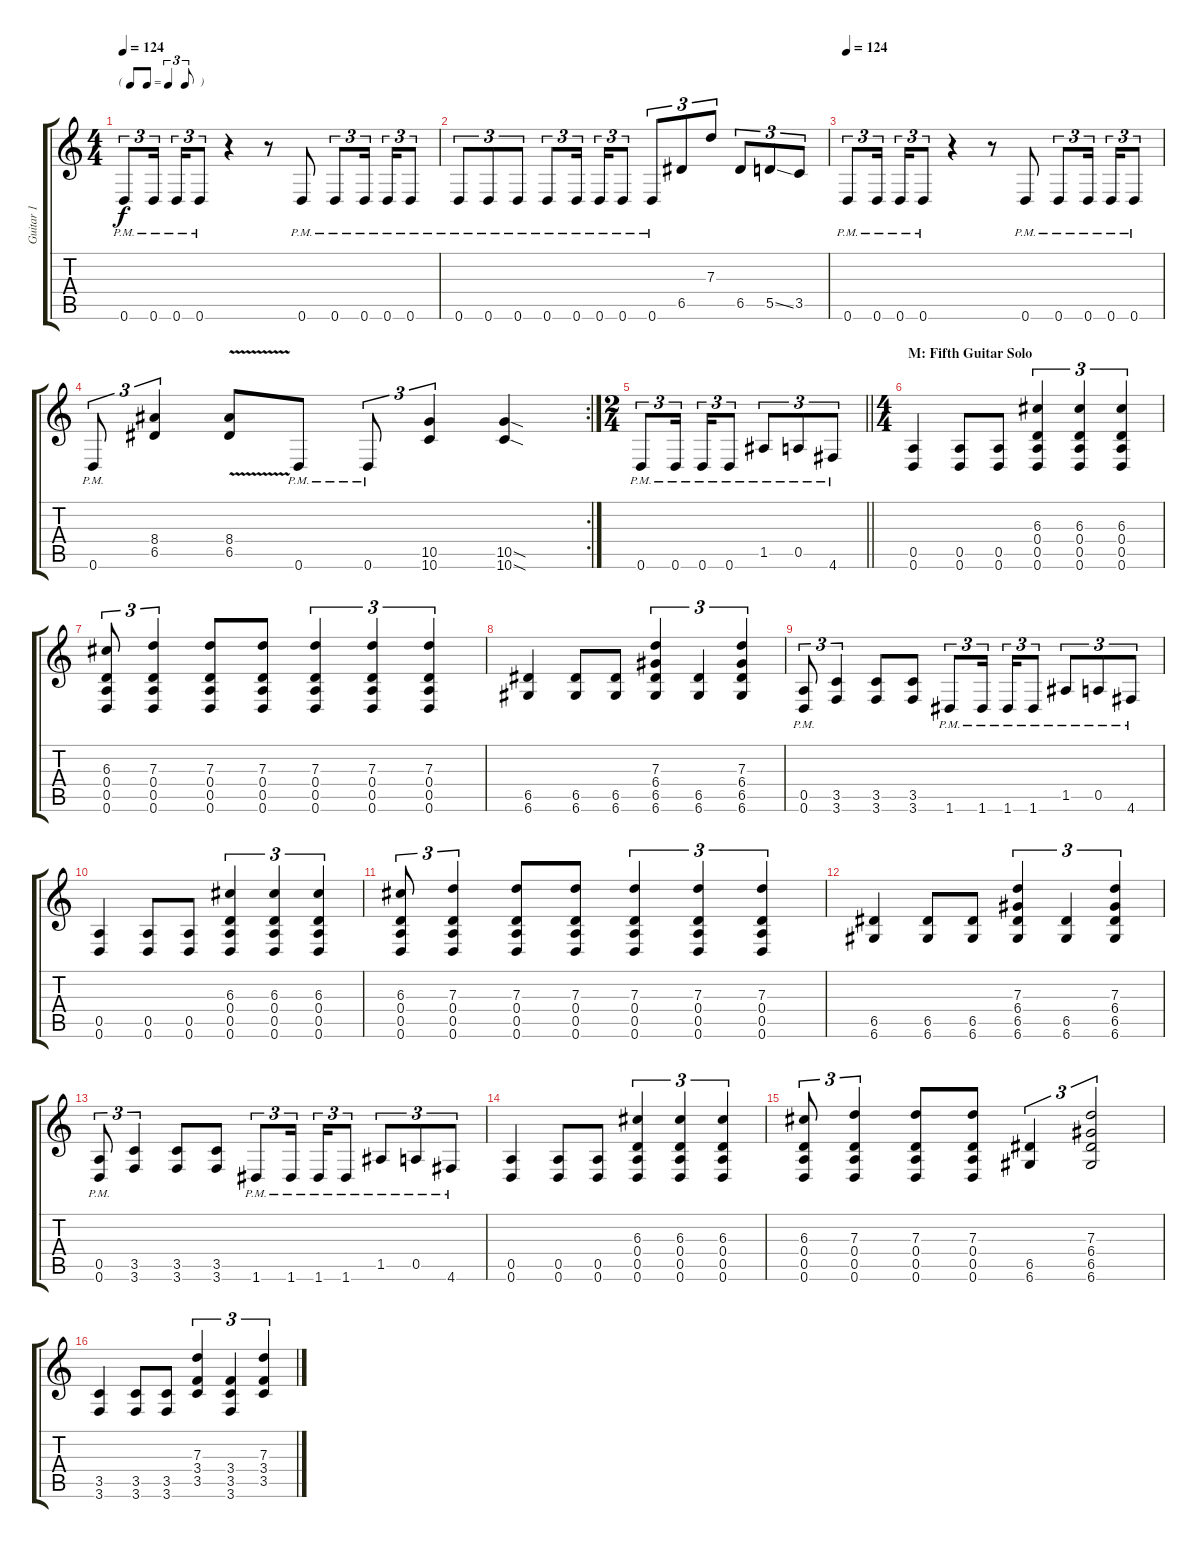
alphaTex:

\track ("Guitar 1" "Guitar 1") {instrument distortionguitar}
\staff {score tabs}
\tuning (E4 B3 G3 D3 A2 D2) {hide}
\ts (4 4)
\tf triplet8th
\tempo 124
\clef g2
\ks c
0.6{pm}.8{tu (3 2) dy f} 0.6{pm}.16{tu (3 2)} 0.6{pm}.16{tu (3 2)} 0.6{pm}.8{tu (3 2)} r.4 r.8 0.6{pm}.8 0.6{pm}.8{tu (3 2)} 0.6{pm}.16{tu (3 2)} 0.6{pm}.16{tu (3 2)} 0.6{pm}.8{tu (3 2)} |
0.6{pm}.8{tu (3 2)} 0.6{pm}.8{tu (3 2)} 0.6{pm}.8{tu (3 2)} 0.6{pm}.8{tu (3 2)} 0.6{pm}.16{tu (3 2)} 0.6{pm}.16{tu (3 2)} 0.6{pm}.8{tu (3 2)} 0.6{pm}.8{tu (3 2)} 6.5.8{tu (3 2)} 7.3.8{tu (3 2)} 6.5.8{tu (3 2)} 5.5{ss}.8{tu (3 2)} 3.5.8{tu (3 2)} |
\tempo 124
0.6{pm}.8{tu (3 2)} 0.6{pm}.16{tu (3 2)} 0.6{pm}.16{tu (3 2)} 0.6{pm}.8{tu (3 2)} r.4 r.8 0.6{pm}.8 0.6{pm}.8{tu (3 2)} 0.6{pm}.16{tu (3 2)} 0.6{pm}.16{tu (3 2)} 0.6{pm}.8{tu (3 2)} |
\rc 2
0.6{pm}.8{tu (3 2)} (8.4 6.5).4{tu (3 2)} (8.4{v} 6.5{v}).8 0.6{pm}.8 0.6{pm}.8{tu (3 2)} (10.5 10.6).4{tu (3 2)} (10.5{sod} 10.6{sod}).4 |
\ts (2 4)
\barLineRight lightlight
0.6{pm}.8{tu (3 2)} 0.6{pm}.16{tu (3 2)} 0.6{pm}.16{tu (3 2)} 0.6{pm}.8{tu (3 2)} 1.5{pm}.8{tu (3 2)} 0.5{pm}.8{tu (3 2)} 4.6{pm}.8{tu (3 2)} |
\ts (4 4)
\section ("" "M: Fifth Guitar Solo")
(0.5 0.6).4 (0.5 0.6).8 (0.5 0.6).8 (6.3 0.4 0.5 0.6).4{tu (3 2)} (6.3 0.4 0.5 0.6).4{tu (3 2)} (6.3 0.4 0.5 0.6).4{tu (3 2)} |
(6.3 0.4 0.5 0.6).8{tu (3 2)} (7.3 0.4 0.5 0.6).4{tu (3 2)} (7.3 0.4 0.5 0.6).8 (7.3 0.4 0.5 0.6).8 (7.3 0.4 0.5 0.6).4{tu (3 2)} (7.3 0.4 0.5 0.6).4{tu (3 2)} (7.3 0.4 0.5 0.6).4{tu (3 2)} |
(6.5 6.6).4 (6.5 6.6).8 (6.5 6.6).8 (7.3 6.4 6.5 6.6).4{tu (3 2)} (6.5 6.6).4{tu (3 2)} (7.3 6.4 6.5 6.6).4{tu (3 2)} |
(0.5{pm} 0.6{pm}).8{tu (3 2)} (3.5 3.6).4{tu (3 2)} (3.5 3.6).8 (3.5 3.6).8 1.6{pm}.8{tu (3 2)} 1.6{pm}.16{tu (3 2)} 1.6{pm}.16{tu (3 2)} 1.6{pm}.8{tu (3 2)} 1.5{pm}.8{tu (3 2)} 0.5{pm}.8{tu (3 2)} 4.6{pm}.8{tu (3 2)} |
(0.5 0.6).4 (0.5 0.6).8 (0.5 0.6).8 (6.3 0.4 0.5 0.6).4{tu (3 2)} (6.3 0.4 0.5 0.6).4{tu (3 2)} (6.3 0.4 0.5 0.6).4{tu (3 2)} |
(6.3 0.4 0.5 0.6).8{tu (3 2)} (7.3 0.4 0.5 0.6).4{tu (3 2)} (7.3 0.4 0.5 0.6).8 (7.3 0.4 0.5 0.6).8 (7.3 0.4 0.5 0.6).4{tu (3 2)} (7.3 0.4 0.5 0.6).4{tu (3 2)} (7.3 0.4 0.5 0.6).4{tu (3 2)} |
(6.5 6.6).4 (6.5 6.6).8 (6.5 6.6).8 (7.3 6.4 6.5 6.6).4{tu (3 2)} (6.5 6.6).4{tu (3 2)} (7.3 6.4 6.5 6.6).4{tu (3 2)} |
(0.5{pm} 0.6{pm}).8{tu (3 2)} (3.5 3.6).4{tu (3 2)} (3.5 3.6).8 (3.5 3.6).8 1.6{pm}.8{tu (3 2)} 1.6{pm}.16{tu (3 2)} 1.6{pm}.16{tu (3 2)} 1.6{pm}.8{tu (3 2)} 1.5{pm}.8{tu (3 2)} 0.5{pm}.8{tu (3 2)} 4.6{pm}.8{tu (3 2)} |
(0.5 0.6).4 (0.5 0.6).8 (0.5 0.6).8 (6.3 0.4 0.5 0.6).4{tu (3 2)} (6.3 0.4 0.5 0.6).4{tu (3 2)} (6.3 0.4 0.5 0.6).4{tu (3 2)} |
(6.3 0.4 0.5 0.6).8{tu (3 2)} (7.3 0.4 0.5 0.6).4{tu (3 2)} (7.3 0.4 0.5 0.6).8 (7.3 0.4 0.5 0.6).8 (6.5 6.6).4{tu (3 2)} (7.3 6.4 6.5 6.6).2{tu (3 2)} |
(3.5 3.6).4 (3.5 3.6).8 (3.5 3.6).8 (7.3 3.4 3.5).4{tu (3 2)} (3.4 3.5 3.6).4{tu (3 2)} (7.3 3.4 3.5).4{tu (3 2)}
